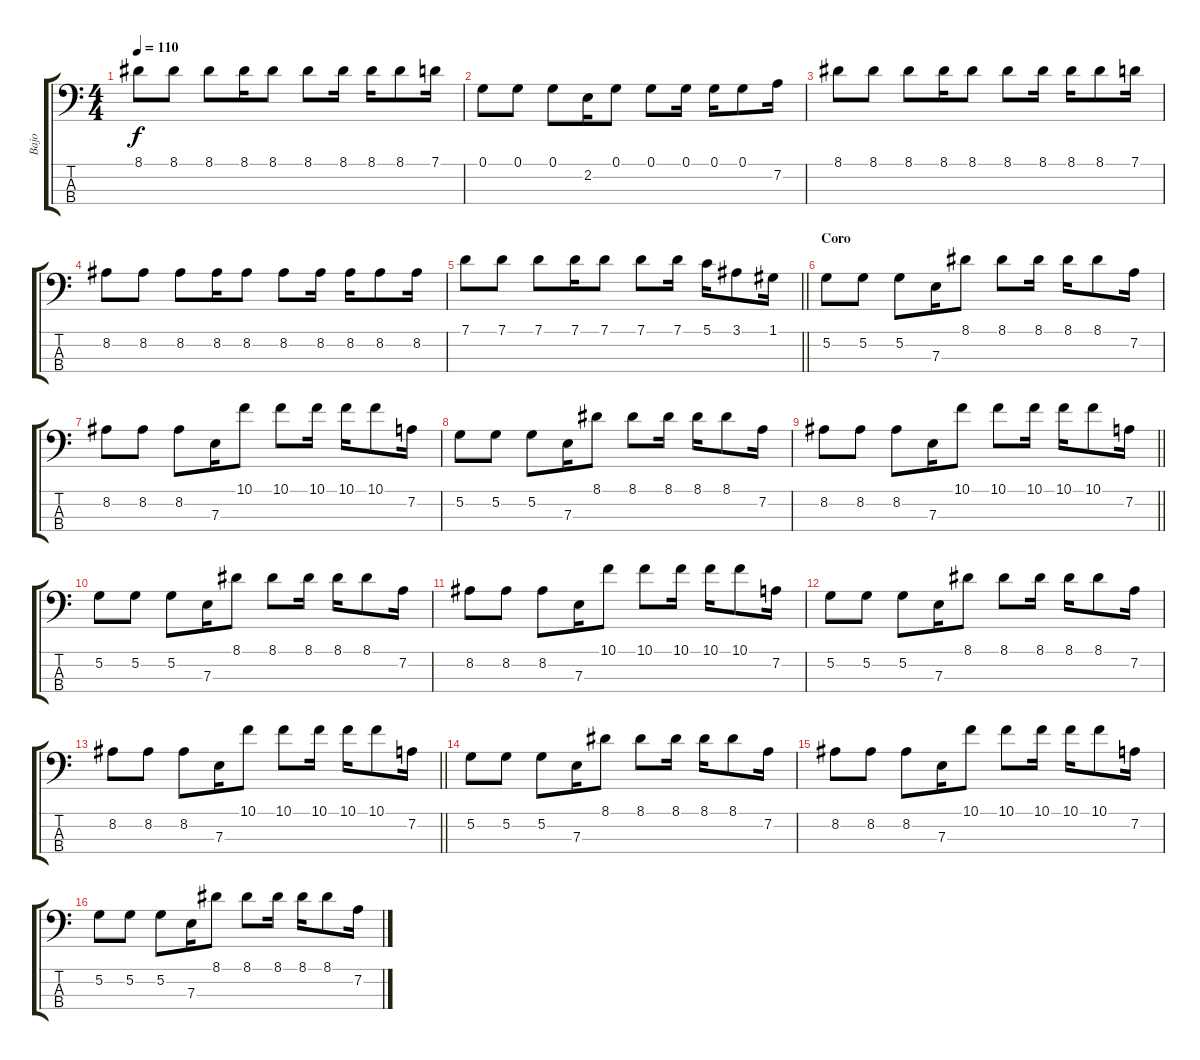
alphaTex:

\track ("Bajo" "Bajo") {instrument electricbasspick}
\staff {score tabs}
\tuning (G2 D2 A1 E1) {hide}
\ts (4 4)
\tempo 110
\clef f4
\ks c
8.1.8{dy f} 8.1.8 8.1.8 8.1.16 8.1.8 8.1.8 8.1.16 8.1.16 8.1.8 7.1.16 |
0.1.8 0.1.8 0.1.8 2.2.16 0.1.8 0.1.8 0.1.16 0.1.16 0.1.8 7.2.16 |
8.1.8 8.1.8 8.1.8 8.1.16 8.1.8 8.1.8 8.1.16 8.1.16 8.1.8 7.1.16 |
8.2.8 8.2.8 8.2.8 8.2.16 8.2.8 8.2.8 8.2.16 8.2.16 8.2.8 8.2.16 |
\barLineRight lightlight
7.1.8 7.1.8 7.1.8 7.1.16 7.1.8 7.1.8 7.1.16 5.1.16 3.1.8 1.1.16 |
\section ("" "Coro")
5.2.8 5.2.8 5.2.8 7.3.16 8.1.8 8.1.8 8.1.16 8.1.16 8.1.8 7.2.16 |
8.2.8 8.2.8 8.2.8 7.3.16 10.1.8 10.1.8 10.1.16 10.1.16 10.1.8 7.2.16 |
5.2.8 5.2.8 5.2.8 7.3.16 8.1.8 8.1.8 8.1.16 8.1.16 8.1.8 7.2.16 |
\barLineRight lightlight
8.2.8 8.2.8 8.2.8 7.3.16 10.1.8 10.1.8 10.1.16 10.1.16 10.1.8 7.2.16 |
\section ("" "")
5.2.8 5.2.8 5.2.8 7.3.16 8.1.8 8.1.8 8.1.16 8.1.16 8.1.8 7.2.16 |
8.2.8 8.2.8 8.2.8 7.3.16 10.1.8 10.1.8 10.1.16 10.1.16 10.1.8 7.2.16 |
5.2.8 5.2.8 5.2.8 7.3.16 8.1.8 8.1.8 8.1.16 8.1.16 8.1.8 7.2.16 |
\barLineRight lightlight
8.2.8 8.2.8 8.2.8 7.3.16 10.1.8 10.1.8 10.1.16 10.1.16 10.1.8 7.2.16 |
\section ("" "")
5.2.8 5.2.8 5.2.8 7.3.16 8.1.8 8.1.8 8.1.16 8.1.16 8.1.8 7.2.16 |
8.2.8 8.2.8 8.2.8 7.3.16 10.1.8 10.1.8 10.1.16 10.1.16 10.1.8 7.2.16 |
5.2.8 5.2.8 5.2.8 7.3.16 8.1.8 8.1.8 8.1.16 8.1.16 8.1.8 7.2.16
